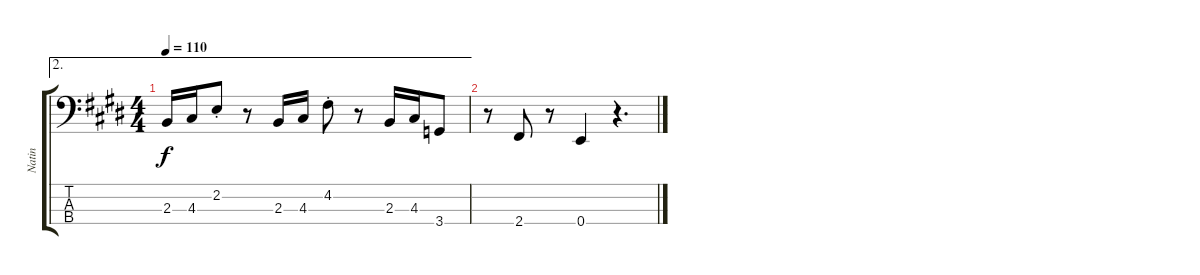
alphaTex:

\track ("Natin" "Natin") {instrument electricbassfinger}
\staff {score tabs}
\tuning (G2 D2 A1 E1) {hide}
\ae 2
\ts (4 4)
\tempo 110
\clef f4
\ks c#minor
2.3.16{dy f} 4.3.16 2.2{st}.8 r.8 2.3.16 4.3.16 4.2{st}.8 r.8 2.3.16 4.3.16 3.4.8 |
r.8 2.4.8 r.8 0.4.4 r.4{d}
